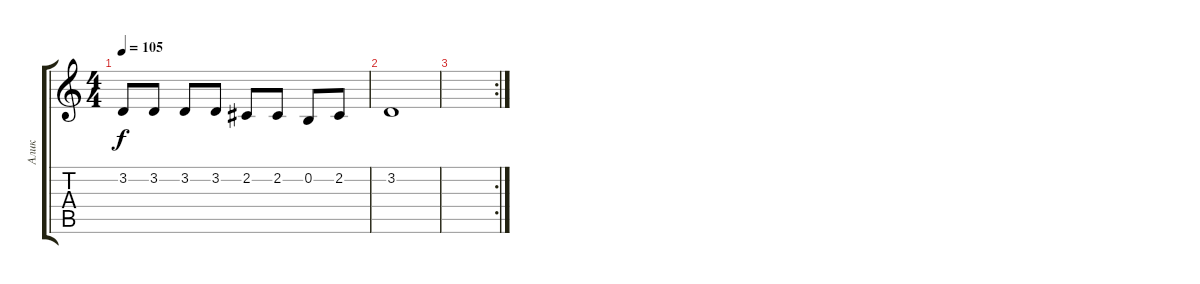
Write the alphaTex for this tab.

\track ("Алик" "Алик") {instrument violin}
\staff {score tabs}
\tuning (E4 B3 G3 D3 A2 E2) {hide}
\ts (4 4)
\tempo 105
\clef g2
\ks c
3.2.8{dy f} 3.2.8 3.2.8 3.2.8 2.2.8 2.2.8 0.2.8 2.2.8 |
3.2.1 |
\rc 2
